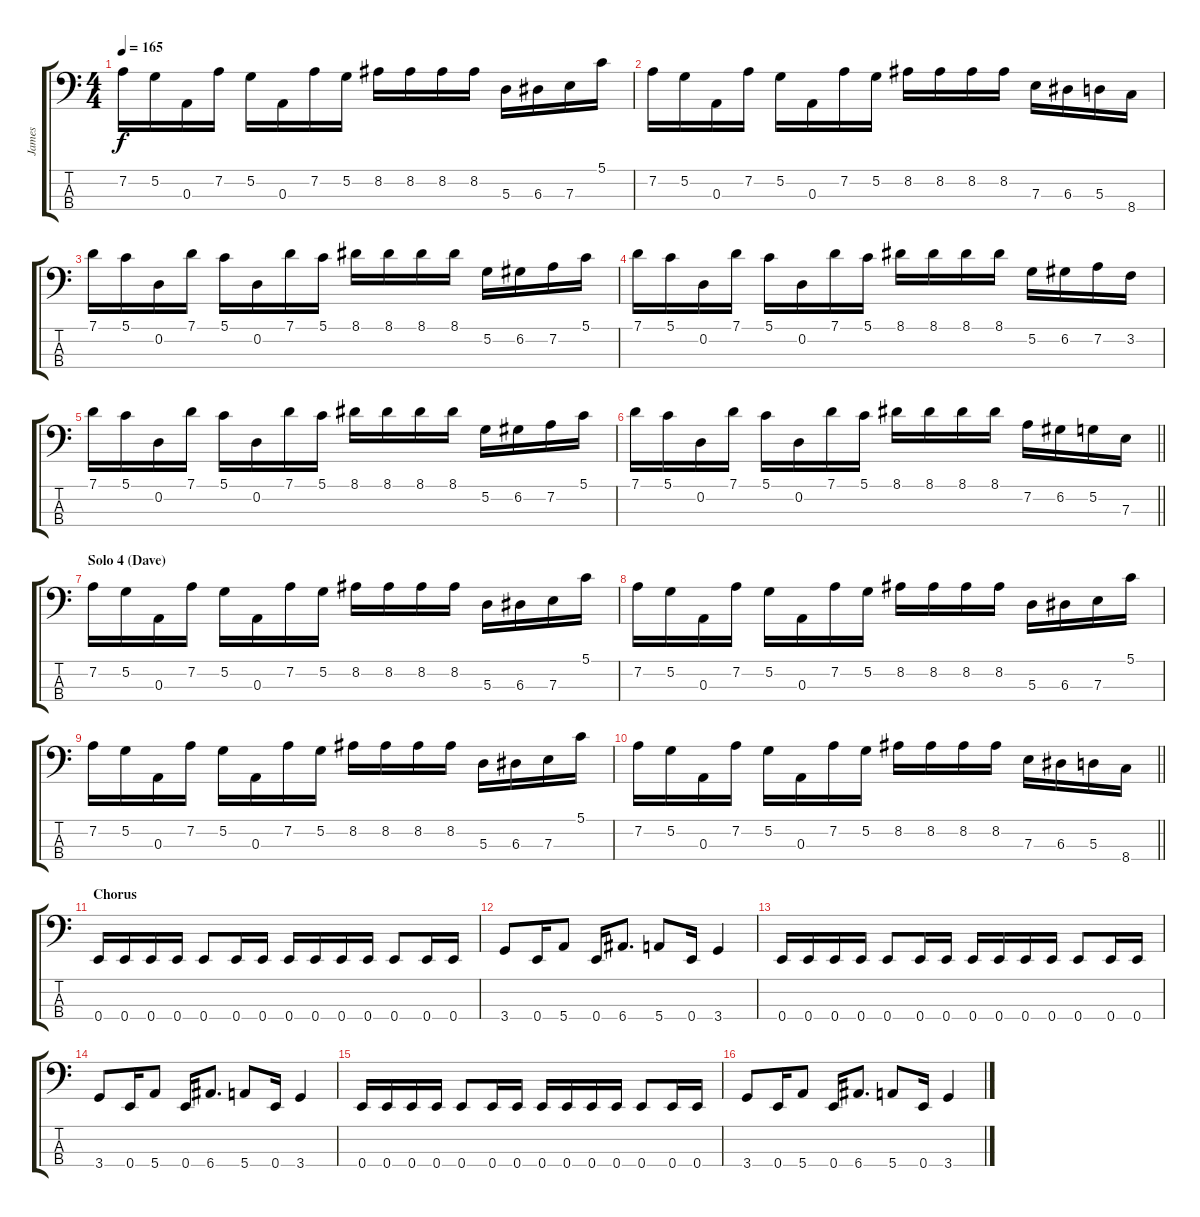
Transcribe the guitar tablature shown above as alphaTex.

\track ("James" "James") {instrument electricbasspick}
\staff {score tabs}
\tuning (G2 D2 A1 E1) {hide}
\ts (4 4)
\tempo 165
\clef f4
\ks c
7.2.16{dy f} 5.2.16 0.3.16 7.2.16 5.2.16 0.3.16 7.2.16 5.2.16 8.2.16 8.2.16 8.2.16 8.2.16 5.3.16 6.3.16 7.3.16 5.1.16 |
7.2.16 5.2.16 0.3.16 7.2.16 5.2.16 0.3.16 7.2.16 5.2.16 8.2.16 8.2.16 8.2.16 8.2.16 7.3.16 6.3.16 5.3.16 8.4.16 |
7.1.16{volume 14} 5.1.16 0.2.16 7.1.16 5.1.16 0.2.16 7.1.16 5.1.16 8.1.16 8.1.16 8.1.16 8.1.16 5.2.16 6.2.16 7.2.16 5.1.16 |
7.1.16 5.1.16 0.2.16 7.1.16 5.1.16 0.2.16 7.1.16 5.1.16 8.1.16 8.1.16 8.1.16 8.1.16 5.2.16 6.2.16 7.2.16 3.2.16 |
7.1.16 5.1.16 0.2.16 7.1.16 5.1.16 0.2.16 7.1.16 5.1.16 8.1.16 8.1.16 8.1.16 8.1.16 5.2.16 6.2.16 7.2.16 5.1.16 |
\barLineRight lightlight
7.1.16 5.1.16 0.2.16 7.1.16 5.1.16 0.2.16 7.1.16 5.1.16 8.1.16 8.1.16 8.1.16 8.1.16 7.2.16 6.2.16 5.2.16 7.3.16 |
\section ("" "Solo 4 (Dave)")
7.2.16{volume 10} 5.2.16 0.3.16 7.2.16 5.2.16 0.3.16 7.2.16 5.2.16 8.2.16 8.2.16 8.2.16 8.2.16 5.3.16 6.3.16 7.3.16 5.1.16 |
7.2.16 5.2.16 0.3.16 7.2.16 5.2.16 0.3.16 7.2.16 5.2.16 8.2.16 8.2.16 8.2.16 8.2.16 5.3.16 6.3.16 7.3.16 5.1.16 |
7.2.16 5.2.16 0.3.16 7.2.16 5.2.16 0.3.16 7.2.16 5.2.16 8.2.16 8.2.16 8.2.16 8.2.16 5.3.16 6.3.16 7.3.16 5.1.16 |
\barLineRight lightlight
7.2.16 5.2.16 0.3.16 7.2.16 5.2.16 0.3.16 7.2.16 5.2.16 8.2.16 8.2.16 8.2.16 8.2.16 7.3.16 6.3.16 5.3.16 8.4.16 |
\section ("" "Chorus")
0.4.16{volume 14} 0.4.16 0.4.16 0.4.16 0.4.8 0.4.16 0.4.16 0.4.16 0.4.16 0.4.16 0.4.16 0.4.8 0.4.16 0.4.16 |
3.4.8 0.4.16 5.4.8 0.4.16 6.4.8{d} 5.4.8 0.4.16 3.4.4 |
0.4.16 0.4.16 0.4.16 0.4.16 0.4.8 0.4.16 0.4.16 0.4.16 0.4.16 0.4.16 0.4.16 0.4.8 0.4.16 0.4.16 |
3.4.8 0.4.16 5.4.8 0.4.16 6.4.8{d} 5.4.8 0.4.16 3.4.4 |
0.4.16 0.4.16 0.4.16 0.4.16 0.4.8 0.4.16 0.4.16 0.4.16 0.4.16 0.4.16 0.4.16 0.4.8 0.4.16 0.4.16 |
3.4.8 0.4.16 5.4.8 0.4.16 6.4.8{d} 5.4.8 0.4.16 3.4.4
